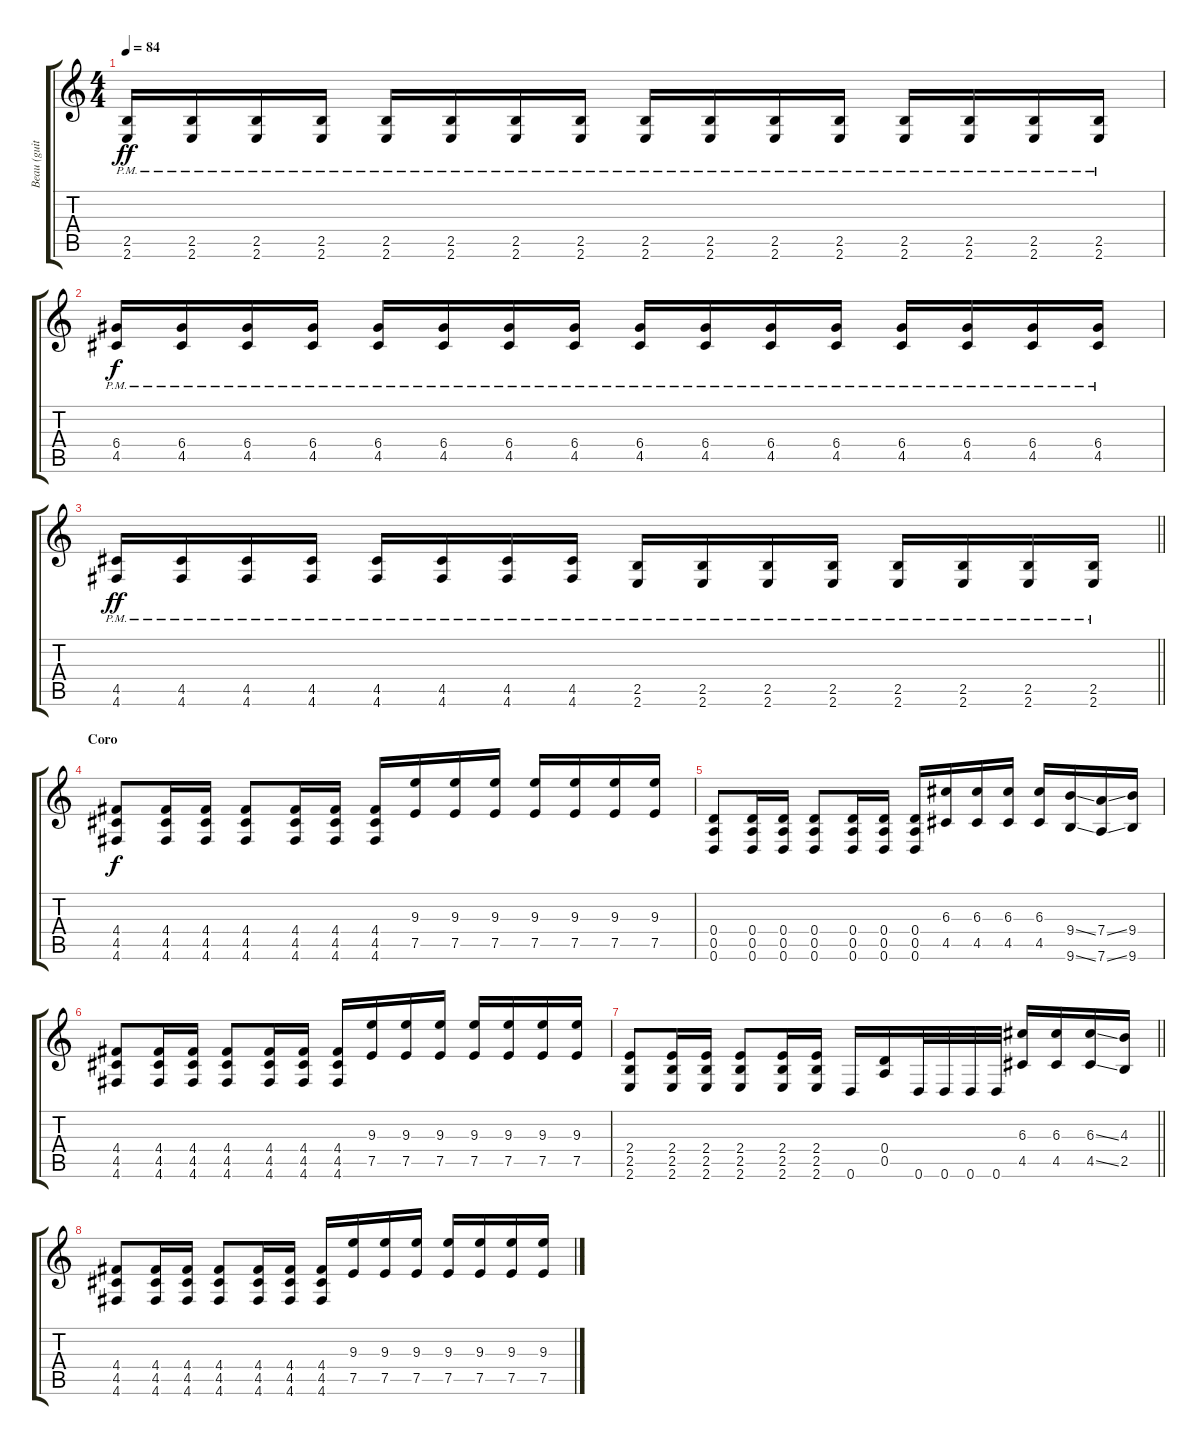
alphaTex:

\track ("Beau (guitarra ritmica)" "Beau (guit") {instrument distortionguitar}
\staff {score tabs}
\tuning (E4 B3 G3 D3 A2 D2) {hide}
\ts (4 4)
\tempo 84
\clef g2
\ks c
(2.5{pm} 2.6{pm}).16{dy ff} (2.5{pm} 2.6{pm}).16 (2.5{pm} 2.6{pm}).16 (2.5{pm} 2.6{pm}).16 (2.5{pm} 2.6{pm}).16 (2.5{pm} 2.6{pm}).16 (2.5{pm} 2.6{pm}).16 (2.5{pm} 2.6{pm}).16 (2.5{pm} 2.6{pm}).16 (2.5{pm} 2.6{pm}).16 (2.5{pm} 2.6{pm}).16 (2.5{pm} 2.6{pm}).16 (2.5{pm} 2.6{pm}).16 (2.5{pm} 2.6{pm}).16 (2.5{pm} 2.6{pm}).16 (2.5{pm} 2.6{pm}).16 |
(6.4{pm} 4.5{pm}).16{dy f} (6.4{pm} 4.5{pm}).16 (6.4{pm} 4.5{pm}).16 (6.4{pm} 4.5{pm}).16 (6.4{pm} 4.5{pm}).16 (6.4{pm} 4.5{pm}).16 (6.4{pm} 4.5{pm}).16 (6.4{pm} 4.5{pm}).16 (6.4{pm} 4.5{pm}).16 (6.4{pm} 4.5{pm}).16 (6.4{pm} 4.5{pm}).16 (6.4{pm} 4.5{pm}).16 (6.4{pm} 4.5{pm}).16 (6.4{pm} 4.5{pm}).16 (6.4{pm} 4.5{pm}).16 (6.4{pm} 4.5{pm}).16 |
\barLineRight lightlight
(4.5{pm} 4.6{pm}).16{dy ff} (4.5{pm} 4.6{pm}).16 (4.5{pm} 4.6{pm}).16 (4.5{pm} 4.6{pm}).16 (4.5{pm} 4.6{pm}).16 (4.5{pm} 4.6{pm}).16 (4.5{pm} 4.6{pm}).16 (4.5{pm} 4.6{pm}).16 (2.5{pm} 2.6{pm}).16 (2.5{pm} 2.6{pm}).16 (2.5{pm} 2.6{pm}).16 (2.5{pm} 2.6{pm}).16 (2.5{pm} 2.6{pm}).16 (2.5{pm} 2.6{pm}).16 (2.5{pm} 2.6{pm}).16 (2.5{pm} 2.6{pm}).16 |
\section ("" "Coro")
(4.4 4.5 4.6).8{dy f} (4.4 4.5 4.6).16 (4.4 4.5 4.6).16 (4.4 4.5 4.6).8 (4.4 4.5 4.6).16 (4.4 4.5 4.6).16 (4.4 4.5 4.6).16 (9.3 7.5).16 (9.3 7.5).16 (9.3 7.5).16 (9.3 7.5).16 (9.3 7.5).16 (9.3 7.5).16 (9.3 7.5).16 |
(0.4 0.5 0.6).8 (0.4 0.5 0.6).16 (0.4 0.5 0.6).16 (0.4 0.5 0.6).8 (0.4 0.5 0.6).16 (0.4 0.5 0.6).16 (0.4 0.5 0.6).16 (6.3 4.5).16 (6.3 4.5).16 (6.3 4.5).16 (6.3 4.5).16 (9.4{ss} 9.6{ss}).16 (7.4{ss} 7.6{ss}).16 (9.4 9.6).16 |
(4.4 4.5 4.6).8 (4.4 4.5 4.6).16 (4.4 4.5 4.6).16 (4.4 4.5 4.6).8 (4.4 4.5 4.6).16 (4.4 4.5 4.6).16 (4.4 4.5 4.6).16 (9.3 7.5).16 (9.3 7.5).16 (9.3 7.5).16 (9.3 7.5).16 (9.3 7.5).16 (9.3 7.5).16 (9.3 7.5).16 |
\barLineRight lightlight
(2.4 2.5 2.6).8 (2.4 2.5 2.6).16 (2.4 2.5 2.6).16 (2.4 2.5 2.6).8 (2.4 2.5 2.6).16 (2.4 2.5 2.6).16 0.6.16 (0.4 0.5).16 0.6.32 0.6.32 0.6.32 0.6.32 (6.3 4.5).16 (6.3 4.5).16 (6.3{ss} 4.5{ss}).16 (4.3 2.5).16 |
(4.4 4.5 4.6).8 (4.4 4.5 4.6).16 (4.4 4.5 4.6).16 (4.4 4.5 4.6).8 (4.4 4.5 4.6).16 (4.4 4.5 4.6).16 (4.4 4.5 4.6).16 (9.3 7.5).16 (9.3 7.5).16 (9.3 7.5).16 (9.3 7.5).16 (9.3 7.5).16 (9.3 7.5).16 (9.3 7.5).16
